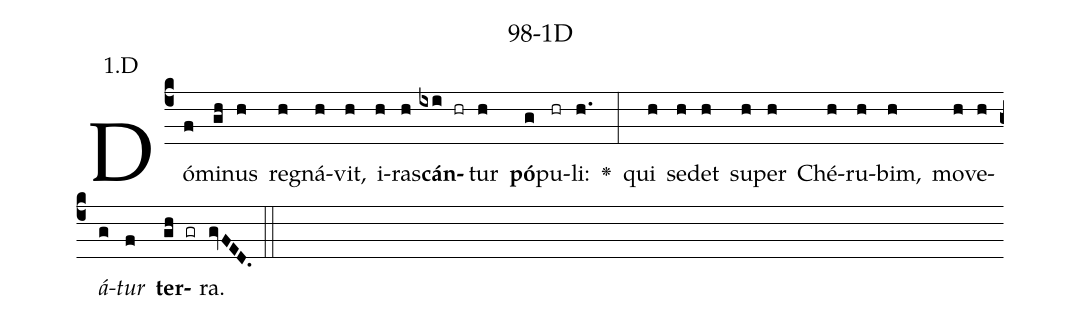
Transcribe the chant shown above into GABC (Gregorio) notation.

name: 98-1D;
annotation: 1.D;
%%
(c4)Dó(f)mi(gh)nus(h) re(h)gná(h)vit,(h) i(h)ras(h)<b>cán</b>(ixi hr)tur(h) <b>pó</b>(g)pu(hr)li:(h.) <v>\greheightstar</v>(:) qui(h) se(h)det(h) su(h)per(h) Ché(h)ru(h)bim,(h) mo(h)ve(h)<i>á</i>(g)<i>tur</i>(f) <b>ter</b>(gh gr)ra.(gvFED.) (::)


%E(h) u(h) o(g) u(f) a(gh) e.(gvFED.) (::)
